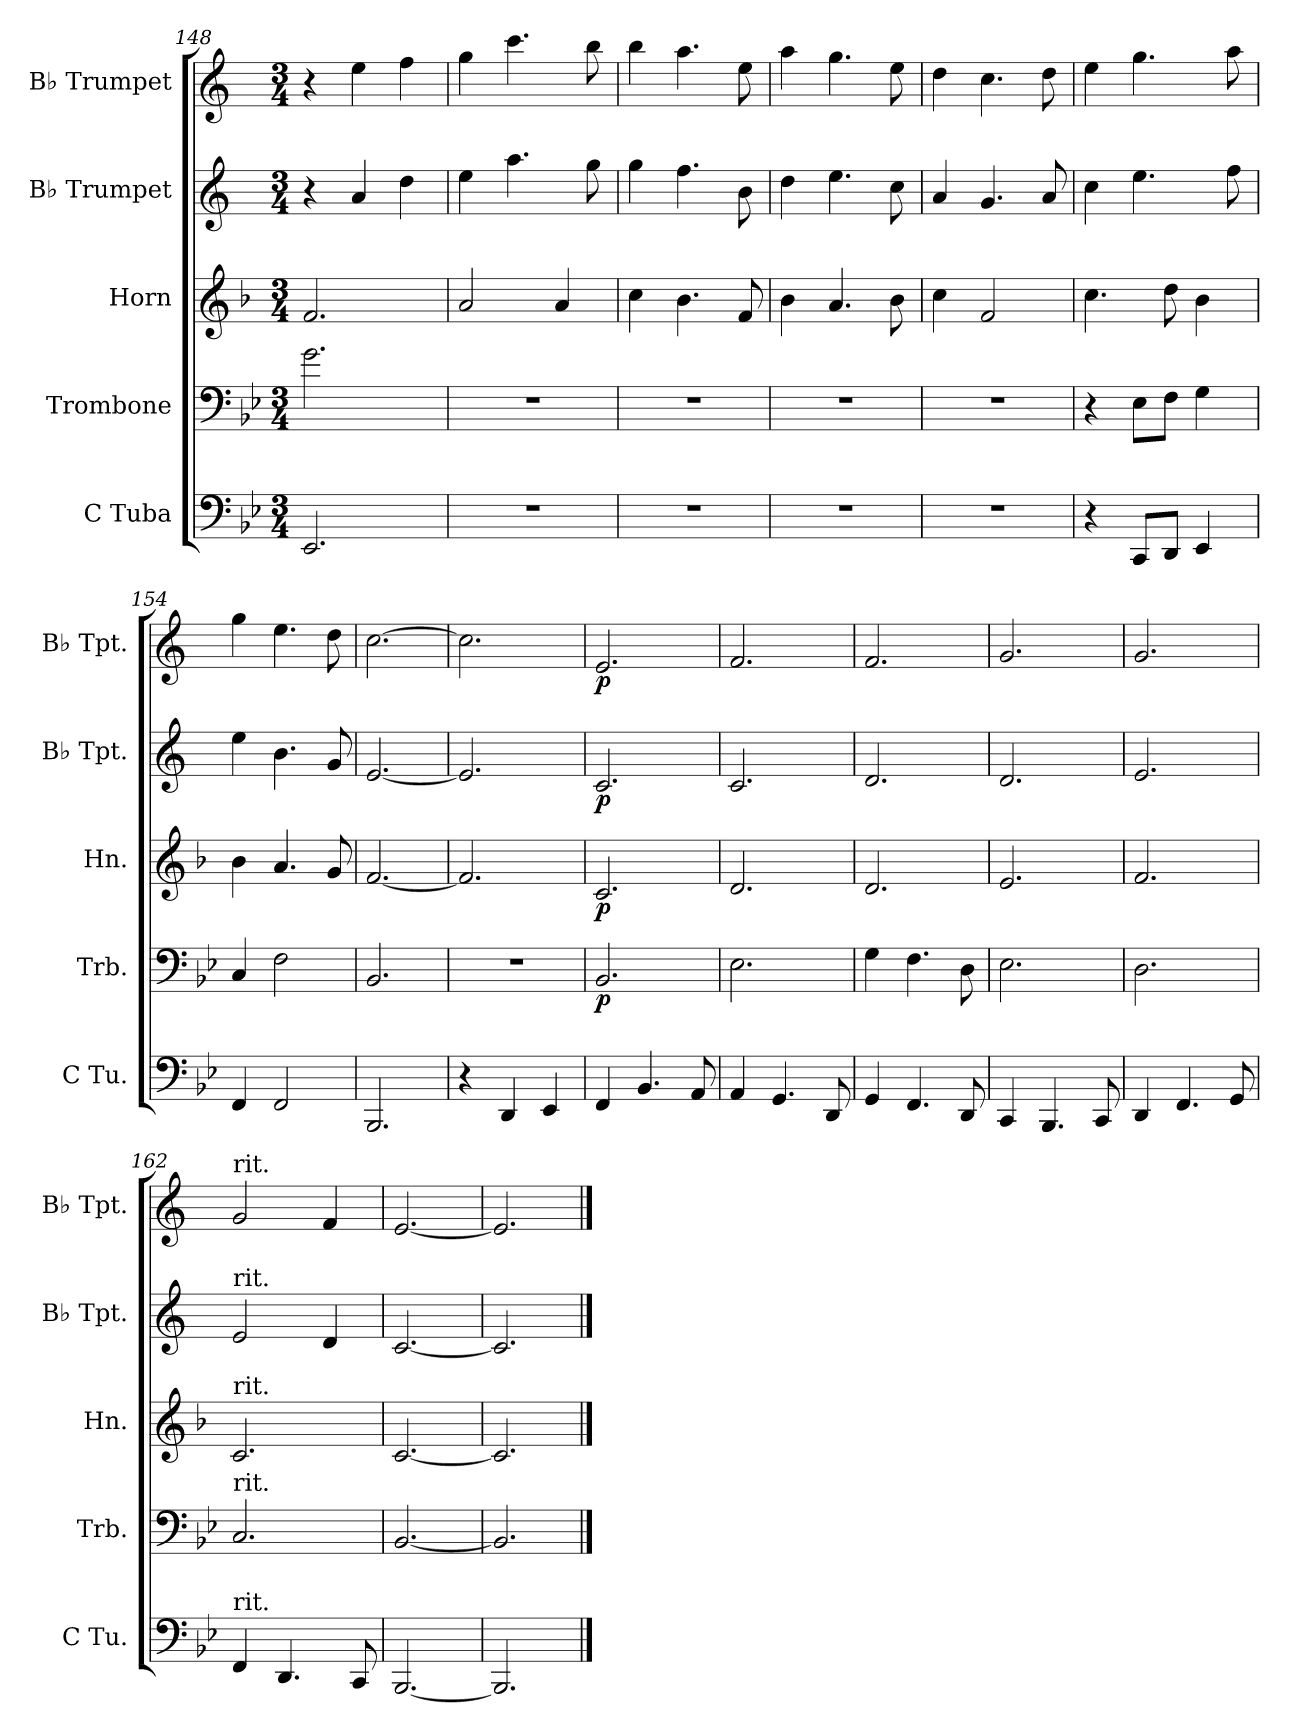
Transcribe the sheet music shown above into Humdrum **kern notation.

**kern	**kern	**dynam	**kern	**dynam	**kern	**dynam	**kern	**dynam
*part5	*part4	*part4	*part3	*part3	*part2	*part2	*part1	*part1
*staff5	*staff4	*staff4	*staff3	*staff3	*staff2	*staff2	*staff1	*staff1
*I"C Tuba	*I"Trombone	*	*I"Horn	*	*I"B♭ Trumpet	*	*I"B♭ Trumpet	*
*I'C Tu.	*I'Trb.	*	*I'Hn.	*	*I'B♭ Tpt.	*	*I'B♭ Tpt.	*
*clefF4	*clefF4	*	*clefG2	*	*clefG2	*	*clefG2	*
*	*	*	*ITrd4c7	*	*ITrd1c2	*	*ITrd1c2	*
*k[b-e-]	*k[b-e-]	*	*k[b-e-]	*	*k[b-e-]	*	*k[b-e-]	*
*B-:	*B-:	*	*B-:	*	*B-:	*	*B-:	*
*M3/4	*M3/4	*	*M3/4	*	*M3/4	*	*M3/4	*
=148	=148	=148	=148	=148	=148	=148	=148	=148
2.EE-/	2.g\	.	2.B-/	.	4r	.	4r	.
.	.	.	.	.	4g/	.	4dd\	.
.	.	.	.	.	4cc\	.	4ee-\	.
!!LO:PB:g=z
=149	=149	=149	=149	=149	=149	=149	=149	=149
2.r	2.r	.	2d/	.	4dd\	.	4ff\	.
.	.	.	.	.	4.gg\	.	4.bb-\	.
.	.	.	4d/	.	.	.	.	.
.	.	.	.	.	8ff\	.	8aa\	.
=150	=150	=150	=150	=150	=150	=150	=150	=150
2.r	2.r	.	4f\	.	4ff\	.	4aa\	.
.	.	.	4.e-\	.	4.ee-\	.	4.gg\	.
.	.	.	8B-/	.	8a\	.	8dd\	.
=151	=151	=151	=151	=151	=151	=151	=151	=151
2.r	2.r	.	4e-\	.	4cc\	.	4gg\	.
.	.	.	4.d/	.	4.dd\	.	4.ff\	.
.	.	.	8e-\	.	8b-\	.	8dd\	.
=152	=152	=152	=152	=152	=152	=152	=152	=152
2.r	2.r	.	4f\	.	4g/	.	4cc\	.
.	.	.	2B-/	.	4.f/	.	4.b-\	.
.	.	.	.	.	8g/	.	8cc\	.
=153	=153	=153	=153	=153	=153	=153	=153	=153
4r	4r	.	4.f\	.	4b-\	.	4dd\	.
8CC/L	8E-\L	.	.	.	4.dd\	.	4.ff\	.
8DD/J	8F\J	.	8g\	.	.	.	.	.
4EE-/	4G\	.	4e-\	.	.	.	.	.
.	.	.	.	.	8ee-\	.	8gg\	.
=154	=154	=154	=154	=154	=154	=154	=154	=154
4FF/	4C/	.	4e-\	.	4dd\	.	4ff\	.
2FF/	2F\	.	4.d/	.	4.a\	.	4.dd\	.
.	.	.	8c/	.	8f/	.	8cc\	.
=155	=155	=155	=155	=155	=155	=155	=155	=155
2.BBB-/	2.BB-/	.	[2.B-/	.	[2.d/	.	[2.b-\	.
=156	=156	=156	=156	=156	=156	=156	=156	=156
4r	2.r	.	2.B-/]	.	2.d/]	.	2.b-\]	.
4DD/	.	.	.	.	.	.	.	.
4EE-/	.	.	.	.	.	.	.	.
=157	=157	=157	=157	=157	=157	=157	=157	=157
!	!	!LO:DY:b	!	!LO:DY:b	!	!LO:DY:b	!	!LO:DY:b
4FF/	2.BB-/	p	2.F/	p	2.B-/	p	2.d/	p
4.BB-/	.	.	.	.	.	.	.	.
8AA/	.	.	.	.	.	.	.	.
=158	=158	=158	=158	=158	=158	=158	=158	=158
4AA/	2.E-\	.	2.G/	.	2.B-/	.	2.e-/	.
4.GG/	.	.	.	.	.	.	.	.
8DD/	.	.	.	.	.	.	.	.
=159	=159	=159	=159	=159	=159	=159	=159	=159
4GG/	4G\	.	2.G/	.	2.c/	.	2.e-/	.
4.FF/	4.F\	.	.	.	.	.	.	.
8DD/	8D\	.	.	.	.	.	.	.
!!LO:PB:g=z
=160	=160	=160	=160	=160	=160	=160	=160	=160
4CC/	2.E-\	.	2.A/	.	2.c/	.	2.f/	.
4.BBB-/	.	.	.	.	.	.	.	.
8CC/	.	.	.	.	.	.	.	.
!!LO:PB:g=z
=161	=161	=161	=161	=161	=161	=161	=161	=161
4DD/	2.D\	.	2.B-/	.	2.d/	.	2.f/	.
4.FF/	.	.	.	.	.	.	.	.
8GG/	.	.	.	.	.	.	.	.
=162	=162	=162	=162	=162	=162	=162	=162	=162
!	!	!	!	!	!	!	!LO:TX:a:t=rit.	!
!	!	!	!	!	!LO:TX:a:t=rit.	!	!	!
!	!	!	!LO:TX:a:t=rit.	!	!	!	!	!
!	!LO:TX:a:t=rit.	!	!	!	!	!	!	!
!LO:TX:a:t=rit.	!	!	!	!	!	!	!	!
4FF/	2.C/	.	2.F/	.	2d/	.	2f/	.
4.DD/	.	.	.	.	.	.	.	.
.	.	.	.	.	4c/	.	4e-/	.
8CC/	.	.	.	.	.	.	.	.
=163	=163	=163	=163	=163	=163	=163	=163	=163
[2.BBB-/	[2.BB-/	.	[2.F/	.	[2.B-/	.	[2.d/	.
=164	=164	=164	=164	=164	=164	=164	=164	=164
2.BBB-/]	2.BB-/]	.	2.F/]	.	2.B-/]	.	2.d/]	.
==	==	==	==	==	==	==	==	==
*-	*-	*-	*-	*-	*-	*-	*-	*-
